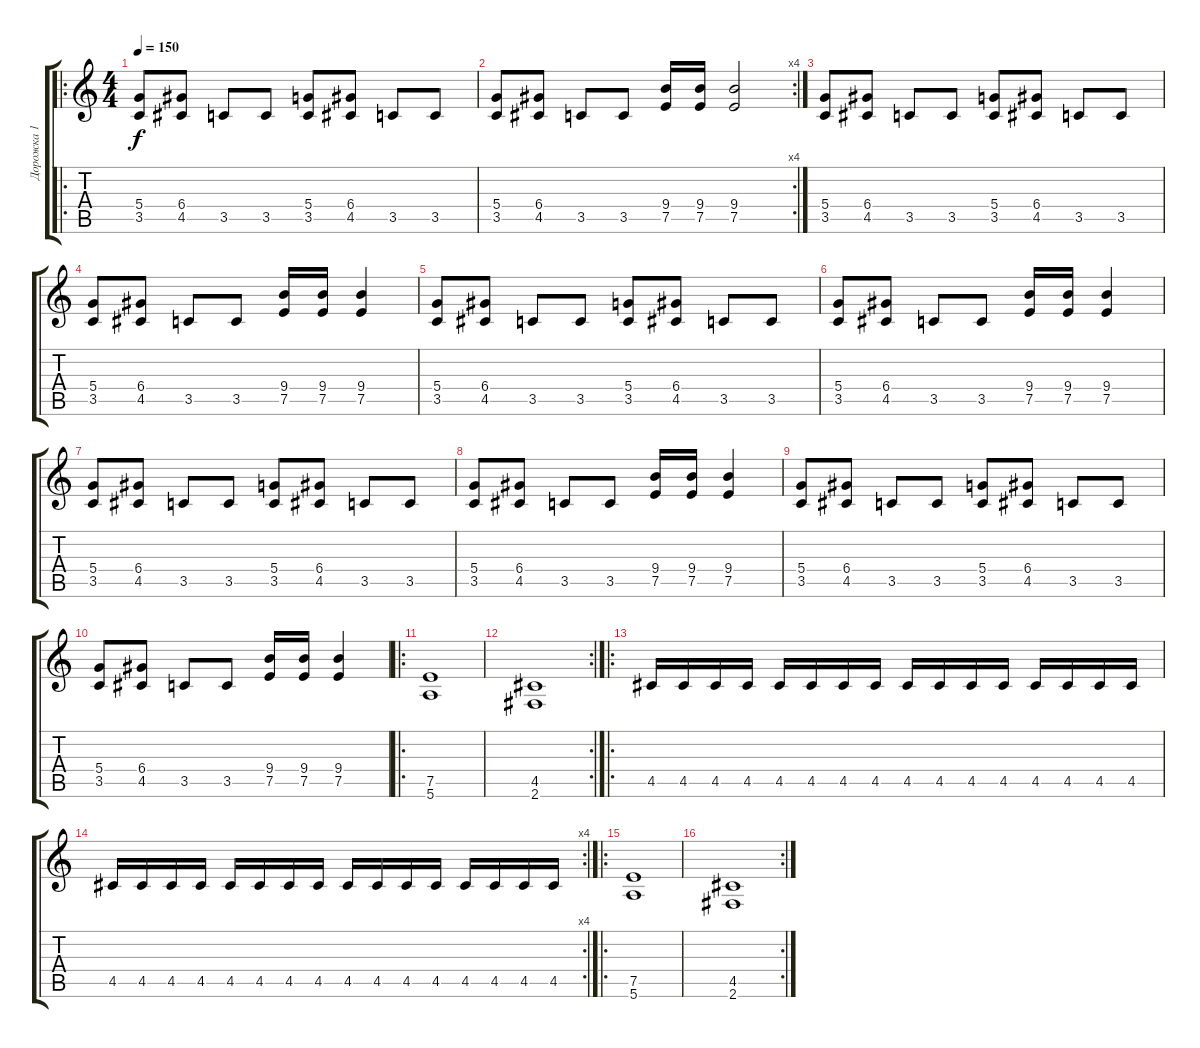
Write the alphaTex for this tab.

\track ("Дорожка 1" "Дорожка 1") {instrument distortionguitar}
\staff {score tabs}
\tuning (E4 B3 G3 D3 A2 E2) {hide}
\ro
\ts (4 4)
\tempo 150
\clef g2
\ks c
(5.4 3.5).8{dy f instrument distortionguitar} (6.4 4.5).8 3.5.8 3.5.8 (5.4 3.5).8 (6.4 4.5).8 3.5.8 3.5.8 |
\rc 4
(5.4 3.5).8 (6.4 4.5).8 3.5.8 3.5.8 (9.4 7.5).16 (9.4 7.5).16 (9.4 7.5).2 |
(5.4 3.5).8 (6.4 4.5).8 3.5.8 3.5.8 (5.4 3.5).8 (6.4 4.5).8 3.5.8 3.5.8 |
(5.4 3.5).8 (6.4 4.5).8 3.5.8 3.5.8 (9.4 7.5).16 (9.4 7.5).16 (9.4 7.5).4 |
(5.4 3.5).8 (6.4 4.5).8 3.5.8 3.5.8 (5.4 3.5).8 (6.4 4.5).8 3.5.8 3.5.8 |
(5.4 3.5).8 (6.4 4.5).8 3.5.8 3.5.8 (9.4 7.5).16 (9.4 7.5).16 (9.4 7.5).4 |
(5.4 3.5).8 (6.4 4.5).8 3.5.8 3.5.8 (5.4 3.5).8 (6.4 4.5).8 3.5.8 3.5.8 |
(5.4 3.5).8 (6.4 4.5).8 3.5.8 3.5.8 (9.4 7.5).16 (9.4 7.5).16 (9.4 7.5).4 |
(5.4 3.5).8 (6.4 4.5).8 3.5.8 3.5.8 (5.4 3.5).8 (6.4 4.5).8 3.5.8 3.5.8 |
(5.4 3.5).8 (6.4 4.5).8 3.5.8 3.5.8 (9.4 7.5).16 (9.4 7.5).16 (9.4 7.5).4 |
\ro
(7.5 5.6).1 |
\rc 2
(4.5 2.6).1 |
\ro
4.5.16 4.5.16 4.5.16 4.5.16 4.5.16 4.5.16 4.5.16 4.5.16 4.5.16 4.5.16 4.5.16 4.5.16 4.5.16 4.5.16 4.5.16 4.5.16 |
\rc 4
4.5.16 4.5.16 4.5.16 4.5.16 4.5.16 4.5.16 4.5.16 4.5.16 4.5.16 4.5.16 4.5.16 4.5.16 4.5.16 4.5.16 4.5.16 4.5.16 |
\ro
(7.5 5.6).1 |
\rc 2
(4.5 2.6).1
